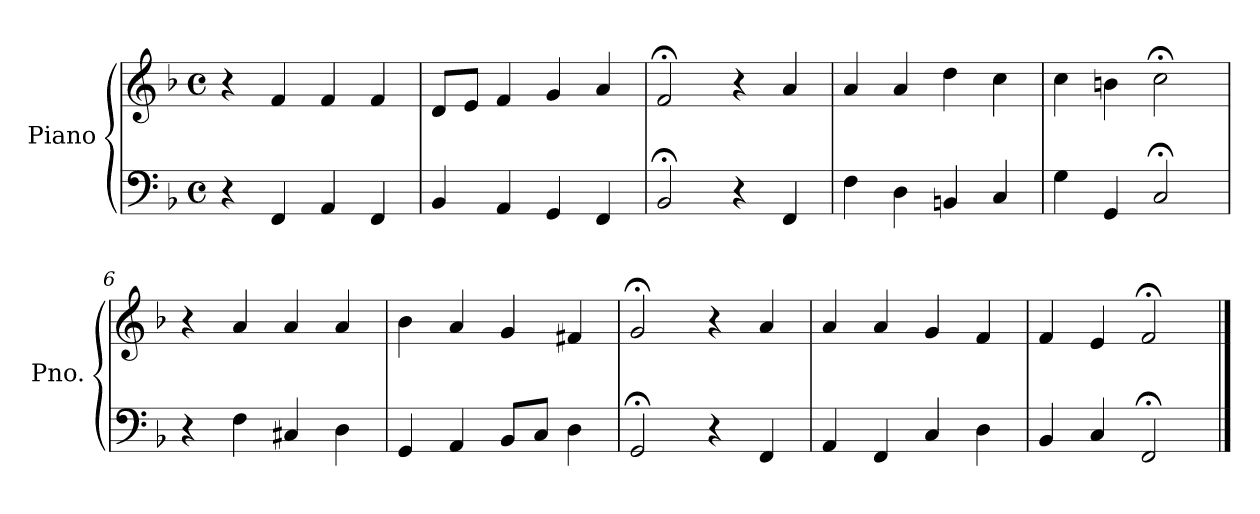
**kern	**kern
*part1	*part1
*staff2	*staff1
*I"Piano	*
*I'Pno.	*
*clefF4	*clefG2
*k[b-]	*k[b-]
*M4/4	*M4/4
*met(c)	*met(c)
=1	=1
4r	4r
4FF/	4f/
4AA/	4f/
4FF/	4f/
=2	=2
4BB-/	8d/L
.	8e/J
4AA/	4f/
4GG/	4g/
4FF/	4a/
=3	=3
2BB-;</	2f;</
4r	4r
4FF/	4a/
=4	=4
4F\	4a/
4D\	4a/
4BBn/	4dd\
4C/	4cc\
=5	=5
4G\	4cc\
4GG/	4bn\
2C;</	2cc;<\
=6	=6
4r	4r
4F\	4a/
4C#X/	4a/
4D\	4a/
=7	=7
4GG/	4b-\
4AA/	4a/
8BB-/L	4g/
8C/J	.
4D\	4f#X/
!!LO:LB:g=z
=8	=8
2GG;</	2g;</
4r	4r
4FF/	4a/
=9	=9
4AA/	4a/
4FF/	4a/
4C/	4g/
4D\	4f/
=10	=10
4BB-/	4f/
4C/	4e/
2FF;</	2f;</
==	==
*-	*-
